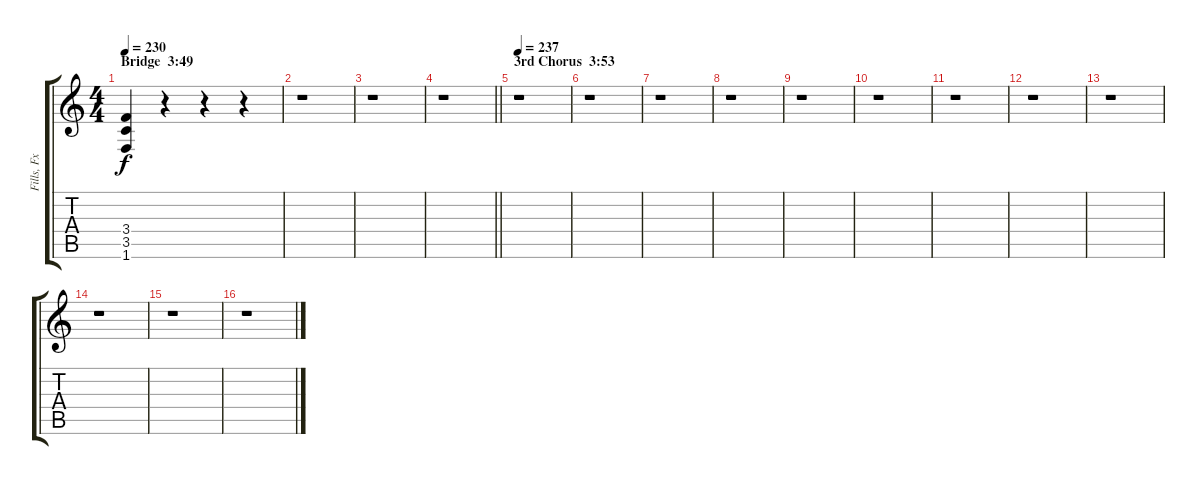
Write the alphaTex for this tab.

\track ("Fills, Fx" "Fills, Fx") {instrument distortionguitar}
\staff {score tabs}
\tuning (E4 B3 G3 D3 A2 E2) {hide}
\ts (4 4)
\section ("" "Bridge  3:49")
\tempo 230
\clef g2
\ks c
(3.4{t} 3.5{t} 1.6{t}).4{dy f} r.4 r.4 r.4 |
r.1 |
r.1 |
\barLineRight lightlight
r.1 |
\section ("" "3rd Chorus  3:53")
\tempo 237
r.1 |
r.1 |
r.1 |
r.1 |
r.1 |
r.1 |
r.1 |
r.1 |
r.1 |
r.1 |
r.1 |
r.1
